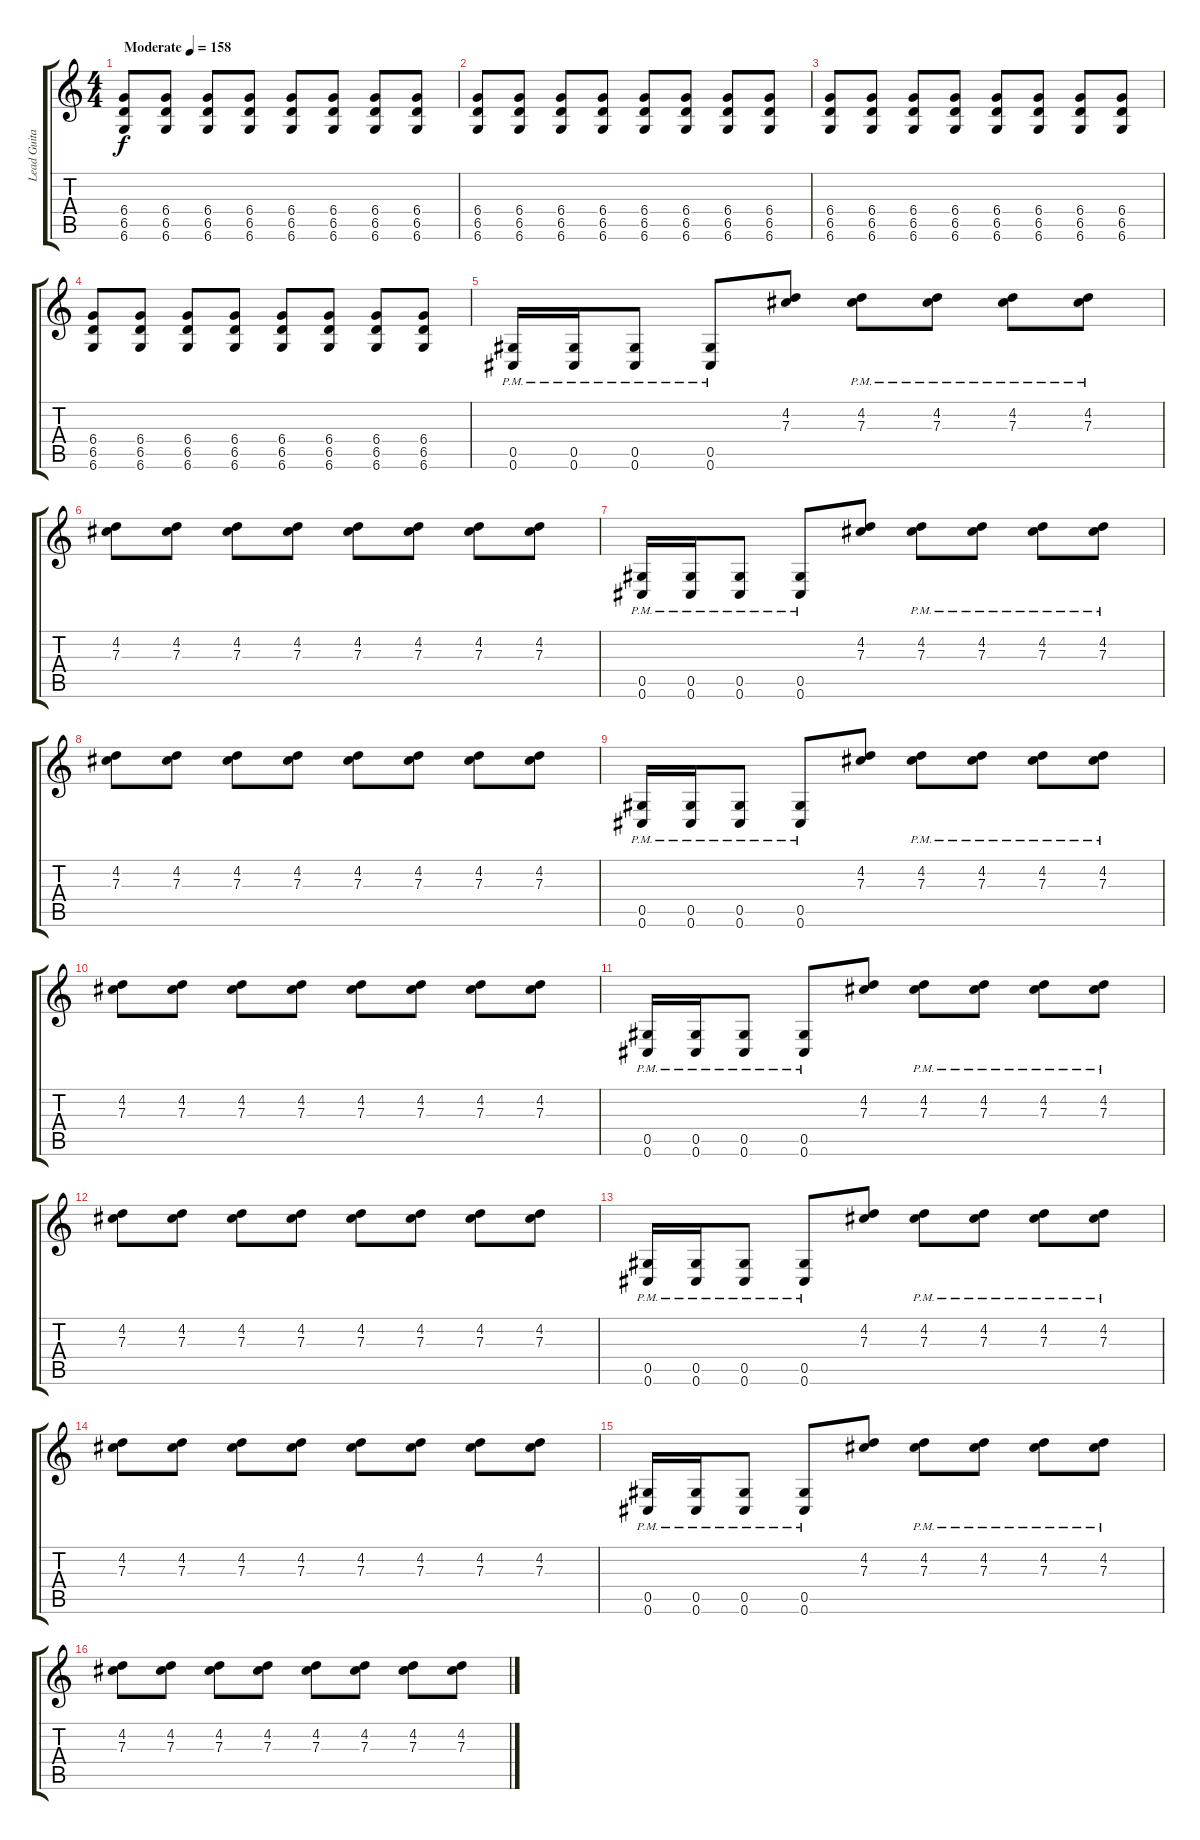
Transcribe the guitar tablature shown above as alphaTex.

\track ("Lead Guitar" "Lead Guita") {instrument distortionguitar}
\staff {score tabs}
\tuning (Eb4 Bb3 Gb3 Db3 Ab2 Db2) {hide}
\ts (4 4)
\tempo (158 "Moderate")
\clef g2
\ks c
(6.4 6.5 6.6).8{dy f instrument distortionguitar} (6.4 6.5 6.6).8 (6.4 6.5 6.6).8 (6.4 6.5 6.6).8 (6.4 6.5 6.6).8 (6.4 6.5 6.6).8 (6.4 6.5 6.6).8 (6.4 6.5 6.6).8 |
(6.4 6.5 6.6).8 (6.4 6.5 6.6).8 (6.4 6.5 6.6).8 (6.4 6.5 6.6).8 (6.4 6.5 6.6).8 (6.4 6.5 6.6).8 (6.4 6.5 6.6).8 (6.4 6.5 6.6).8 |
(6.4 6.5 6.6).8 (6.4 6.5 6.6).8 (6.4 6.5 6.6).8 (6.4 6.5 6.6).8 (6.4 6.5 6.6).8 (6.4 6.5 6.6).8 (6.4 6.5 6.6).8 (6.4 6.5 6.6).8 |
(6.4 6.5 6.6).8 (6.4 6.5 6.6).8 (6.4 6.5 6.6).8 (6.4 6.5 6.6).8 (6.4 6.5 6.6).8 (6.4 6.5 6.6).8 (6.4 6.5 6.6).8 (6.4 6.5 6.6).8 |
(0.5 0.6{pm}).16{volume 10} (0.5 0.6{pm}).16 (0.5 0.6{pm}).8 (0.5 0.6{pm}).8 (4.2 7.3).8 (4.2 7.3{pm}).8 (4.2 7.3{pm}).8 (4.2 7.3{pm}).8 (4.2 7.3{pm}).8 |
(4.2 7.3).8 (4.2 7.3).8 (4.2 7.3).8 (4.2 7.3).8 (4.2 7.3).8 (4.2 7.3).8 (4.2 7.3).8 (4.2 7.3).8 |
(0.5 0.6{pm}).16 (0.5 0.6{pm}).16 (0.5 0.6{pm}).8 (0.5 0.6{pm}).8 (4.2 7.3).8 (4.2 7.3{pm}).8 (4.2 7.3{pm}).8 (4.2 7.3{pm}).8 (4.2 7.3{pm}).8 |
(4.2 7.3).8 (4.2 7.3).8 (4.2 7.3).8 (4.2 7.3).8 (4.2 7.3).8 (4.2 7.3).8 (4.2 7.3).8 (4.2 7.3).8 |
(0.5 0.6{pm}).16 (0.5 0.6{pm}).16 (0.5 0.6{pm}).8 (0.5 0.6{pm}).8 (4.2 7.3).8 (4.2 7.3{pm}).8 (4.2 7.3{pm}).8 (4.2 7.3{pm}).8 (4.2 7.3{pm}).8 |
(4.2 7.3).8 (4.2 7.3).8 (4.2 7.3).8 (4.2 7.3).8 (4.2 7.3).8 (4.2 7.3).8 (4.2 7.3).8 (4.2 7.3).8 |
(0.5 0.6{pm}).16 (0.5 0.6{pm}).16 (0.5 0.6{pm}).8 (0.5 0.6{pm}).8 (4.2 7.3).8 (4.2 7.3{pm}).8 (4.2 7.3{pm}).8 (4.2 7.3{pm}).8 (4.2 7.3{pm}).8 |
(4.2 7.3).8 (4.2 7.3).8 (4.2 7.3).8 (4.2 7.3).8 (4.2 7.3).8 (4.2 7.3).8 (4.2 7.3).8 (4.2 7.3).8 |
(0.5 0.6{pm}).16{volume 13} (0.5 0.6{pm}).16 (0.5 0.6{pm}).8 (0.5 0.6{pm}).8 (4.2 7.3).8 (4.2 7.3{pm}).8 (4.2 7.3{pm}).8 (4.2 7.3{pm}).8 (4.2 7.3{pm}).8 |
(4.2 7.3).8 (4.2 7.3).8 (4.2 7.3).8 (4.2 7.3).8 (4.2 7.3).8 (4.2 7.3).8 (4.2 7.3).8 (4.2 7.3).8 |
(0.5 0.6{pm}).16 (0.5 0.6{pm}).16 (0.5 0.6{pm}).8 (0.5 0.6{pm}).8 (4.2 7.3).8 (4.2 7.3{pm}).8 (4.2 7.3{pm}).8 (4.2 7.3{pm}).8 (4.2 7.3{pm}).8 |
(4.2 7.3).8 (4.2 7.3).8 (4.2 7.3).8 (4.2 7.3).8 (4.2 7.3).8 (4.2 7.3).8 (4.2 7.3).8 (4.2 7.3).8
